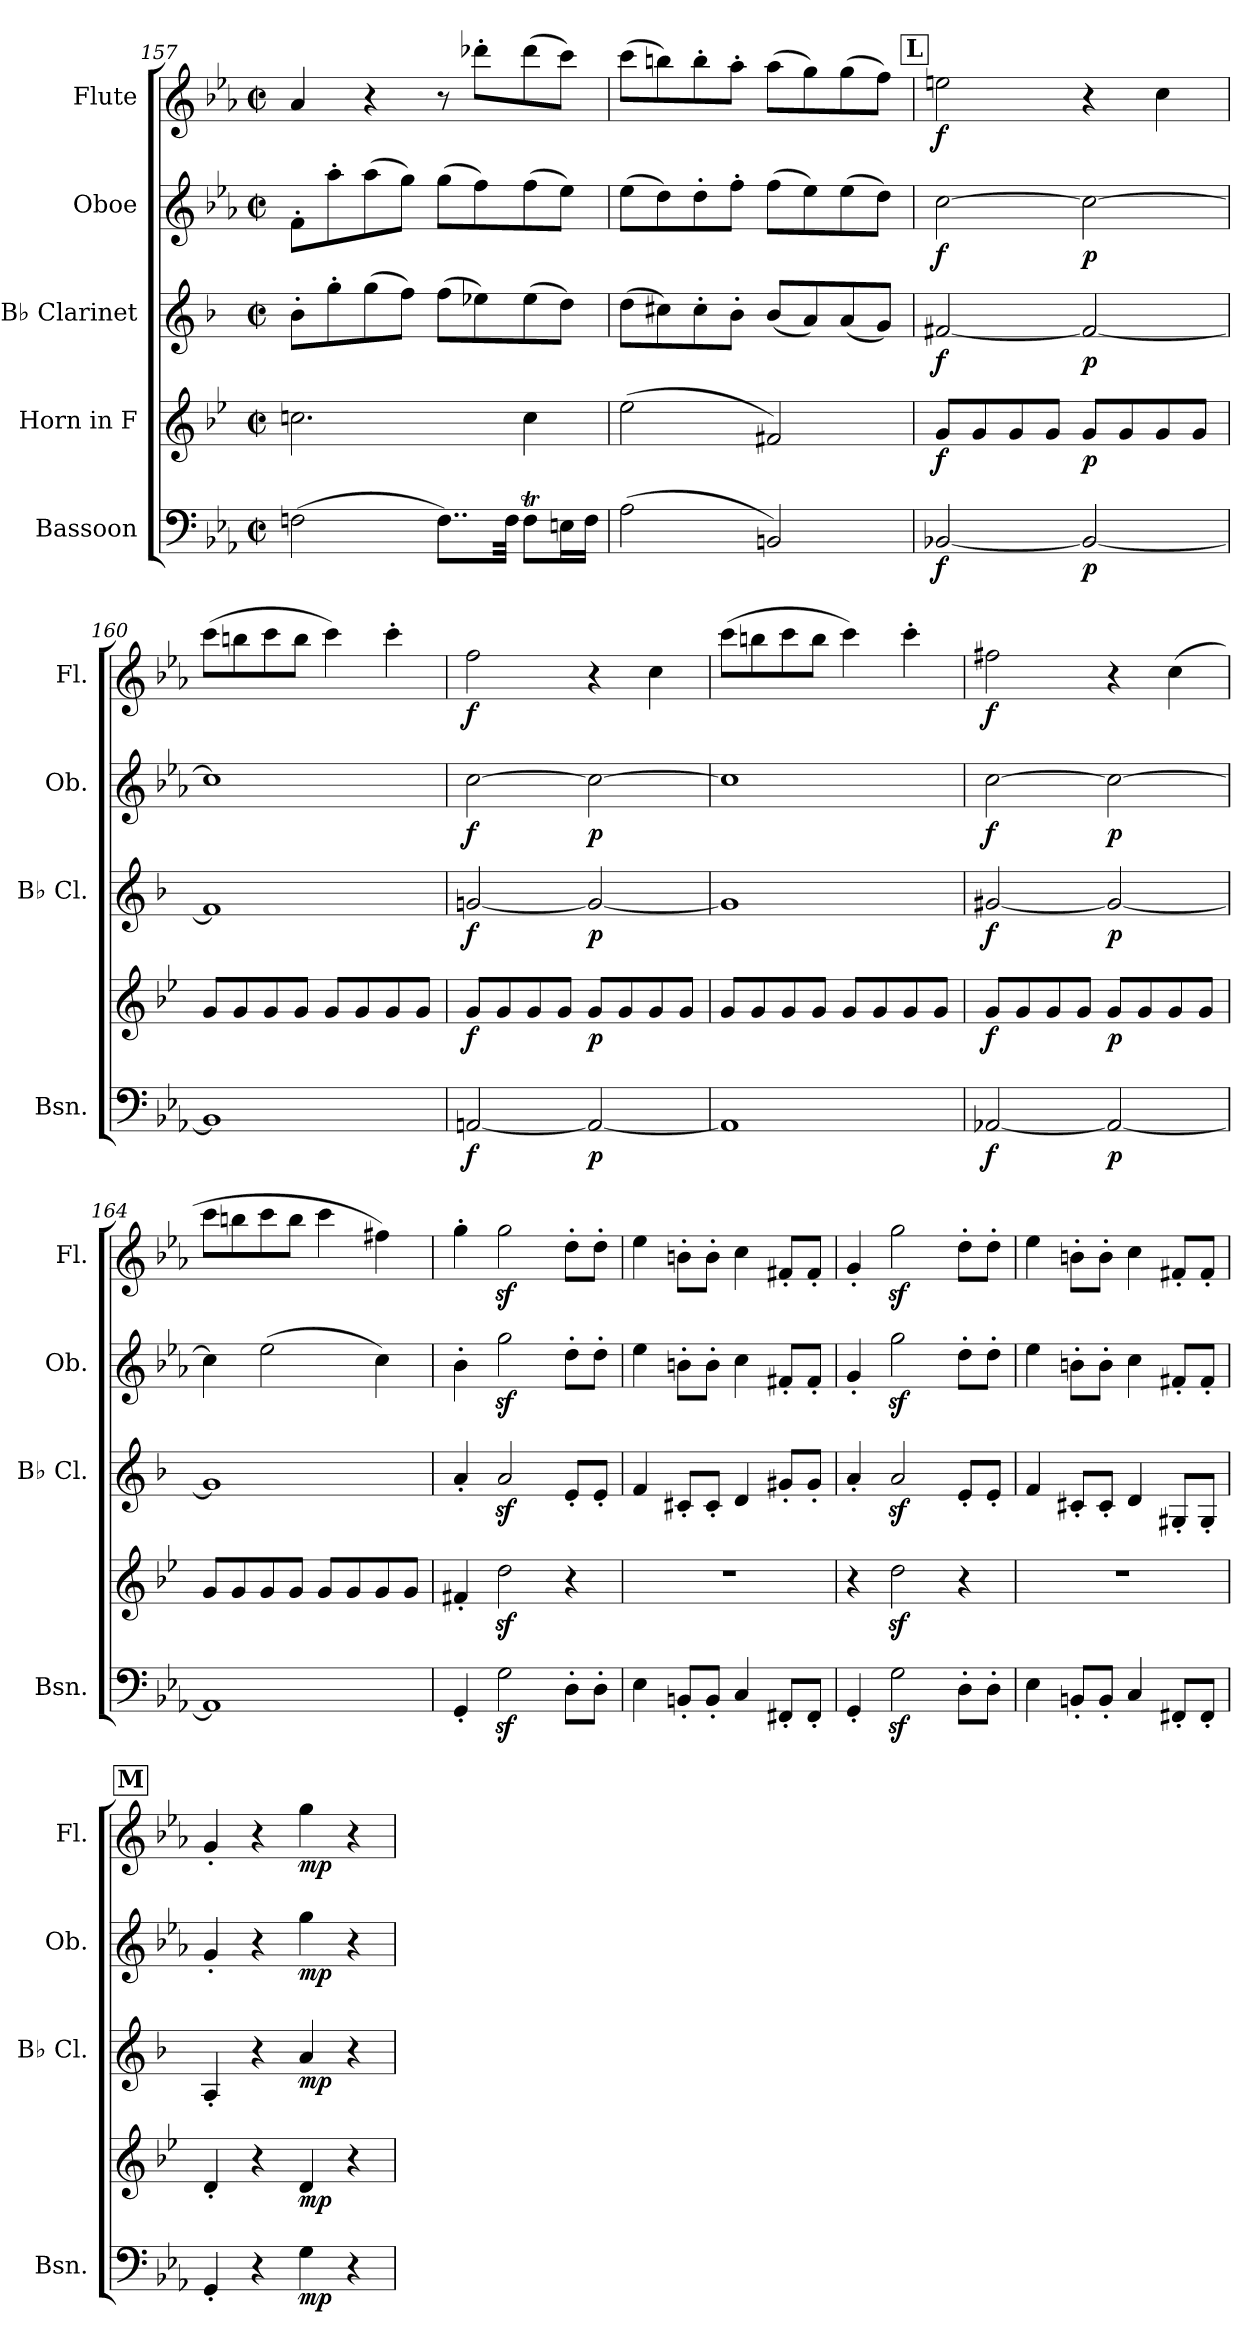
**kern	**dynam	**kern	**dynam	**kern	**dynam	**kern	**dynam	**kern	**dynam
*part5	*part5	*part4	*part4	*part3	*part3	*part2	*part2	*part1	*part1
*staff5	*staff5	*staff4	*staff4	*staff3	*staff3	*staff2	*staff2	*staff1	*staff1
*I"Bassoon	*	*I"Horn in F	*	*I"B♭ Clarinet	*	*I"Oboe	*	*I"Flute	*
*I'Bsn.	*	*	*	*I'B♭ Cl.	*	*I'Ob.	*	*I'Fl.	*
*clefF4	*	*clefG2	*	*clefG2	*	*clefG2	*	*clefG2	*
*	*	*ITrd4c7	*	*ITrd1c2	*	*	*	*	*
*k[b-e-a-]	*	*k[b-e-a-]	*	*k[b-e-a-]	*	*k[b-e-a-]	*	*k[b-e-a-]	*
*M2/2	*	*M2/2	*	*M2/2	*	*M2/2	*	*M2/2	*
*met(c|)	*	*met(c|)	*	*met(c|)	*	*met(c|)	*	*met(c|)	*
=157	=157	=157	=157	=157	=157	=157	=157	=157	=157
(>2Fn\	.	2.fn\	.	8a-'\L	.	8f'\L	.	4a-/	.
.	.	.	.	8ff'\	.	8aa-'\	.	.	.
.	.	.	.	(>8ff\	.	(>8aa-\	.	4r	.
.	.	.	.	8ee-\J)	.	8gg\J)	.	.	.
8..F\L)	.	.	.	(>8ee-\L	.	(>8gg\L	.	8r	.
.	.	.	.	8dd-X\)	.	8ff\)	.	8ddd-X'\L	.
32F\Jkk	.	.	.	.	.	.	.	.	.
8FT\L	.	4f\	.	(>8dd-\	.	(>8ff\	.	(>8ddd-\	.
16En\L	.	.	.	8cc\J)	.	8ee-\J)	.	8ccc\J)	.
16F\JJ	.	.	.	.	.	.	.	.	.
!!LO:LB:g=z
=158	=158	=158	=158	=158	=158	=158	=158	=158	=158
(>2A-\	.	(>2a-\	.	(>8cc\L	.	(>8ee-\L	.	(>8ccc\L	.
.	.	.	.	8bn\)	.	8dd\)	.	8bbn\)	.
.	.	.	.	8b'\	.	8dd'\	.	8bb'\	.
.	.	.	.	8a-'\J	.	8ff'\J	.	8aa-'\J	.
2BBn/)	.	2Bn/)	.	(<8a-/L	.	(>8ff\L	.	(>8aa-\L	.
.	.	.	.	8g/)	.	8ee-\)	.	8gg\)	.
.	.	.	.	(<8g/	.	(>8ee-\	.	(>8gg\	.
.	.	.	.	8f/J)	.	8dd\J)	.	8ff\J)	.
!!LO:REH:place=s1:a:B:fs=14:t=L
=159	=159	=159	=159	=159	=159	=159	=159	=159	=159
!	!LO:DY:b	!	!LO:DY:b	!	!LO:DY:b	!	!LO:DY:b	!	!LO:DY:b
[2BB-X/	f	8c/L	f	[2en/	f	[2cc\	f	2een\	f
.	.	8c/	.	.	.	.	.	.	.
.	.	8c/	.	.	.	.	.	.	.
.	.	8c/J	.	.	.	.	.	.	.
!	!LO:DY:b	!	!LO:DY:b	!	!LO:DY:b	!	!LO:DY:b	!	!
2BB-/_	p	8c/L	p	2e/_	p	2cc\_	p	4r	.
.	.	8c/	.	.	.	.	.	.	.
!	!	!	!	!	!	!	!	!	!LO:DY:b
!	!	!	!	!	!	!	!	!	!LO:DY:n=1:b
.	.	8c/	.	.	.	.	.	4cc\	p f
.	.	8c/J	.	.	.	.	.	.	.
=160	=160	=160	=160	=160	=160	=160	=160	=160	=160
1BB-]	.	8c/L	.	1e]	.	1cc]	.	(>8ccc\L	.
.	.	8c/	.	.	.	.	.	8bbn\	.
.	.	8c/	.	.	.	.	.	8ccc\	.
.	.	8c/J	.	.	.	.	.	8bb\J	.
.	.	8c/L	.	.	.	.	.	4ccc\)	.
.	.	8c/	.	.	.	.	.	.	.
.	.	8c/	.	.	.	.	.	4ccc'\	.
.	.	8c/J	.	.	.	.	.	.	.
=161	=161	=161	=161	=161	=161	=161	=161	=161	=161
!	!LO:DY:b	!	!LO:DY:b	!	!LO:DY:b	!	!LO:DY:b	!	!LO:DY:b
[2AAn/	f	8c/L	f	[2fn/	f	[2cc\	f	2ff\	f
.	.	8c/	.	.	.	.	.	.	.
.	.	8c/	.	.	.	.	.	.	.
.	.	8c/J	.	.	.	.	.	.	.
!	!LO:DY:b	!	!LO:DY:b	!	!LO:DY:b	!	!LO:DY:b	!	!
2AA/_	p	8c/L	p	2f/_	p	2cc\_	p	4r	.
.	.	8c/	.	.	.	.	.	.	.
!	!	!	!	!	!	!	!	!	!LO:DY:b
!	!	!	!	!	!	!	!	!	!LO:DY:n=1:b
.	.	8c/	.	.	.	.	.	4cc\	p f
.	.	8c/J	.	.	.	.	.	.	.
!!LO:PB:g=z
=162	=162	=162	=162	=162	=162	=162	=162	=162	=162
1AA]	.	8c/L	.	1f]	.	1cc]	.	(>8ccc\L	.
.	.	8c/	.	.	.	.	.	8bbn\	.
.	.	8c/	.	.	.	.	.	8ccc\	.
.	.	8c/J	.	.	.	.	.	8bb\J	.
.	.	8c/L	.	.	.	.	.	4ccc\)	.
.	.	8c/	.	.	.	.	.	.	.
.	.	8c/	.	.	.	.	.	4ccc'\	.
.	.	8c/J	.	.	.	.	.	.	.
=163	=163	=163	=163	=163	=163	=163	=163	=163	=163
!	!LO:DY:b	!	!LO:DY:b	!	!LO:DY:b	!	!LO:DY:b	!	!LO:DY:b
[2AA-X/	f	8c/L	f	[2f#X/	f	[2cc\	f	2ff#X\	f
.	.	8c/	.	.	.	.	.	.	.
.	.	8c/	.	.	.	.	.	.	.
.	.	8c/J	.	.	.	.	.	.	.
!	!LO:DY:b	!	!LO:DY:b	!	!LO:DY:b	!	!LO:DY:b	!	!
2AA-/_	p	8c/L	p	2f#/_	p	2cc\_	p	4r	.
.	.	8c/	.	.	.	.	.	.	.
!	!	!	!	!	!	!	!	!	!LO:DY:b
!	!	!	!	!	!	!	!	!	!LO:DY:n=1:b
.	.	8c/	.	.	.	.	.	(>4cc\	p f
.	.	8c/J	.	.	.	.	.	.	.
=164	=164	=164	=164	=164	=164	=164	=164	=164	=164
1AA-]	.	8c/L	.	1f#]	.	4cc\]	.	8ccc\L	.
.	.	8c/	.	.	.	.	.	8bbn\	.
.	.	8c/	.	.	.	(>2ee-\	.	8ccc\	.
.	.	8c/J	.	.	.	.	.	8bb\J	.
.	.	8c/L	.	.	.	.	.	4ccc\	.
.	.	8c/	.	.	.	.	.	.	.
.	.	8c/	.	.	.	4cc\)	.	4ff#X\)	.
.	.	8c/J	.	.	.	.	.	.	.
=165	=165	=165	=165	=165	=165	=165	=165	=165	=165
4GG'/	.	4Bn'/	.	4g'/	.	4b-'\	.	4gg'\	.
2Gz<\	.	2gz<\	.	2gz</	.	2ggz<\	.	2ggz<\	.
8D'\L	.	4r	.	8d'/L	.	8dd'\L	.	8dd'\L	.
8D'\J	.	.	.	8d'/J	.	8dd'\J	.	8dd'\J	.
=166	=166	=166	=166	=166	=166	=166	=166	=166	=166
4E-\	.	1r	.	4e-/	.	4ee-\	.	4ee-\	.
8BBn'/L	.	.	.	8Bn'/L	.	8bn'\L	.	8bn'\L	.
8BB'/J	.	.	.	8B'/J	.	8b'\J	.	8b'\J	.
4C/	.	.	.	4c/	.	4cc\	.	4cc\	.
8FF#X'/L	.	.	.	8f#X'/L	.	8f#X'/L	.	8f#X'/L	.
8FF#'/J	.	.	.	8f#'/J	.	8f#'/J	.	8f#'/J	.
!!LO:LB:g=z
=167	=167	=167	=167	=167	=167	=167	=167	=167	=167
4GG'/	.	4r	.	4g'/	.	4g'/	.	4g'/	.
2Gz<\	.	2gz<\	.	2gz</	.	2ggz<\	.	2ggz<\	.
8D'\L	.	4r	.	8d'/L	.	8dd'\L	.	8dd'\L	.
8D'\J	.	.	.	8d'/J	.	8dd'\J	.	8dd'\J	.
=168	=168	=168	=168	=168	=168	=168	=168	=168	=168
4E-\	.	1r	.	4e-/	.	4ee-\	.	4ee-\	.
8BBn'/L	.	.	.	8Bn'/L	.	8bn'\L	.	8bn'\L	.
8BB'/J	.	.	.	8B'/J	.	8b'\J	.	8b'\J	.
4C/	.	.	.	4c/	.	4cc\	.	4cc\	.
8FF#X'/L	.	.	.	8F#X'/L	.	8f#X'/L	.	8f#X'/L	.
8FF#'/J	.	.	.	8F#'/J	.	8f#'/J	.	8f#'/J	.
!!LO:REH:place=s1:a:B:fs=14:t=M
=169	=169	=169	=169	=169	=169	=169	=169	=169	=169
4GG'/	.	4G'/	.	4G'/	.	4g'/	.	4g'/	.
4r	.	4r	.	4r	.	4r	.	4r	.
!	!LO:DY:b	!	!LO:DY:b	!	!LO:DY:b	!	!LO:DY:b	!	!LO:DY:b
4G\	mp	4G/	mp	4g/	mp	4gg\	mp	4gg\	mp
4r	.	4r	.	4r	.	4r	.	4r	.
=	=	=	=	=	=	=	=	=	=
*-	*-	*-	*-	*-	*-	*-	*-	*-	*-
